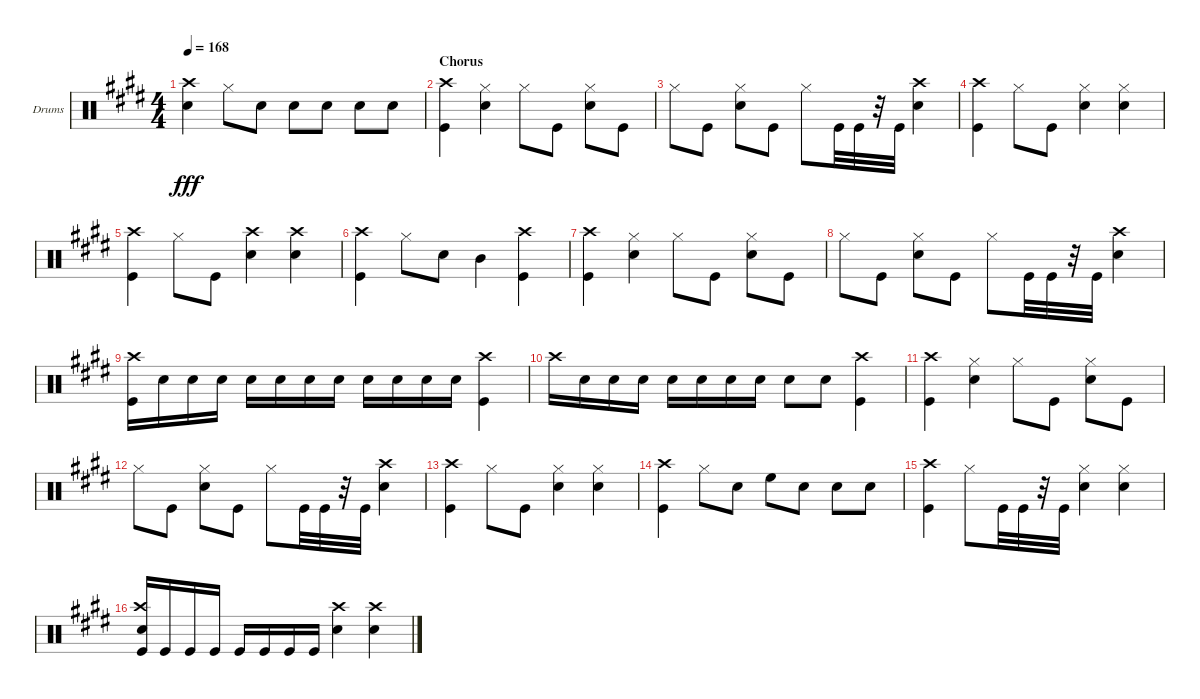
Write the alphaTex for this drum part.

\bracketExtendMode groupsimilarinstruments
\firstSystemTrackNameOrientation horizontal
\otherSystemsTrackNameOrientation horizontal
\track ("Drumkit" "Drums") {instrument percussion}
\staff {score}
\articulation defaults
\ts (4 4)
\tempo 168
\clef neutral
\scale
1.06557
\ks e
("Snare (hit) 2" "Crash high (hit)").4{dy fff} "Hi-Hat (closed)".8 "Snare (hit) 2".8 "Snare (hit) 2".8 "Snare (hit) 2".8 "Snare (hit) 2".8 "Snare (hit) 2".8 |
\section ("" "Chorus")
\scale
0.934426 ("Kick (hit)" "Crash high (hit)").4 ("Hi-Hat (closed)" "Snare (hit) 2").4 "Hi-Hat (closed)".8 "Kick (hit)".8 ("Snare (hit) 2" "Hi-Hat (closed)").8 "Kick (hit)".8 |
\scale
1.06557 "Hi-Hat (closed)".8 "Kick (hit)".8 ("Snare (hit) 2" "Hi-Hat (closed)").8 "Kick (hit)".8 "Hi-Hat (closed)".8 "Kick (hit)".32 "Kick (hit)".32 r.32 "Kick (hit)".32 ("Crash high (hit)" "Snare (hit) 2").4 |
\scale
0.934426 ("Kick (hit)" "Crash high (hit)").4 "Hi-Hat (closed)".8 "Kick (hit)".8 ("Snare (hit) 2" "Hi-Hat (closed)").4 ("Hi-Hat (closed)" "Snare (hit) 2").4 |
\scale
1.06557 ("Kick (hit)" "Crash high (hit)").4 "Hi-Hat (closed)".8 "Kick (hit)".8 ("Crash high (hit)" "Snare (hit) 2").4 ("Snare (hit) 2" "Crash high (hit)").4 |
\scale
0.934426 ("Kick (hit)" "Crash high (hit)").4 "Hi-Hat (closed)".8 "Snare (hit) 2".8 "Mid Tom (hit)".4 ("Kick (hit)" "Crash high (hit)").4 |
\scale
1.06557 ("Kick (hit)" "Crash high (hit)").4 ("Hi-Hat (closed)" "Snare (hit) 2").4 "Hi-Hat (closed)".8 "Kick (hit)".8 ("Snare (hit) 2" "Hi-Hat (closed)").8 "Kick (hit)".8 |
\scale
0.934426 "Hi-Hat (closed)".8 "Kick (hit)".8 ("Snare (hit) 2" "Hi-Hat (closed)").8 "Kick (hit)".8 "Hi-Hat (closed)".8 "Kick (hit)".32 "Kick (hit)".32 r.32 "Kick (hit)".32 ("Crash high (hit)" "Snare (hit) 2").4 |
\scale
1.06557 ("Kick (hit)" "Crash high (hit)").16 "Snare (hit) 2".16 "Snare (hit) 2".16 "Snare (hit) 2".16 "Snare (hit) 2".16 "Snare (hit) 2".16 "Snare (hit) 2".16 "Snare (hit) 2".16 "Snare (hit) 2".16 "Snare (hit) 2".16 "Snare (hit) 2".16 "Snare (hit) 2".16 ("Kick (hit)" "Crash high (hit)").4 |
\scale
0.934426 "Crash high (hit)".16 "Snare (hit) 2".16 "Snare (hit) 2".16 "Snare (hit) 2".16 "Snare (hit) 2".16 "Snare (hit) 2".16 "Snare (hit) 2".16 "Snare (hit) 2".16 "Snare (hit) 2".8 "Snare (hit) 2".8 ("Crash high (hit)" "Kick (hit)").4 |
\scale
1.06557 ("Kick (hit)" "Crash high (hit)").4 ("Hi-Hat (closed)" "Snare (hit) 2").4 "Hi-Hat (closed)".8 "Kick (hit)".8 ("Snare (hit) 2" "Hi-Hat (closed)").8 "Kick (hit)".8 |
\scale
0.934426 "Hi-Hat (closed)".8 "Kick (hit)".8 ("Snare (hit) 2" "Hi-Hat (closed)").8 "Kick (hit)".8 "Hi-Hat (closed)".8 "Kick (hit)".32 "Kick (hit)".32 r.32 "Kick (hit)".32 ("Crash high (hit)" "Snare (hit) 2").4 |
\scale
1.06557 ("Kick (hit)" "Crash high (hit)").4 "Hi-Hat (closed)".8 "Kick (hit)".8 ("Snare (hit) 2" "Hi-Hat (closed)").4 ("Hi-Hat (closed)" "Snare (hit) 2").4 |
\scale
0.934426 ("Kick (hit)" "Crash high (hit)").4 "Hi-Hat (closed)".8 "Snare (hit) 2".8 "High Floor Tom (hit)".8 "Snare (hit) 2".8 "Snare (hit) 2".8 "Snare (hit) 2".8 |
\scale
1.06557 ("Kick (hit)" "Crash high (hit)").4 "Hi-Hat (closed)".8 "Kick (hit)".32 "Kick (hit)".32 r.32 "Kick (hit)".32 ("Snare (hit) 2" "Hi-Hat (closed)").4 ("Hi-Hat (closed)" "Snare (hit) 2").4 |
\scale
0.934426 ("Kick (hit)" "Snare (hit) 2" "Crash high (hit)").16 "Kick (hit)".16 "Kick (hit)".16 "Kick (hit)".16 "Kick (hit)".16 "Kick (hit)".16 "Kick (hit)".16 "Kick (hit)".16 ("Crash high (hit)" "Snare (hit) 2").4 ("Snare (hit) 2" "Crash high (hit)").4
